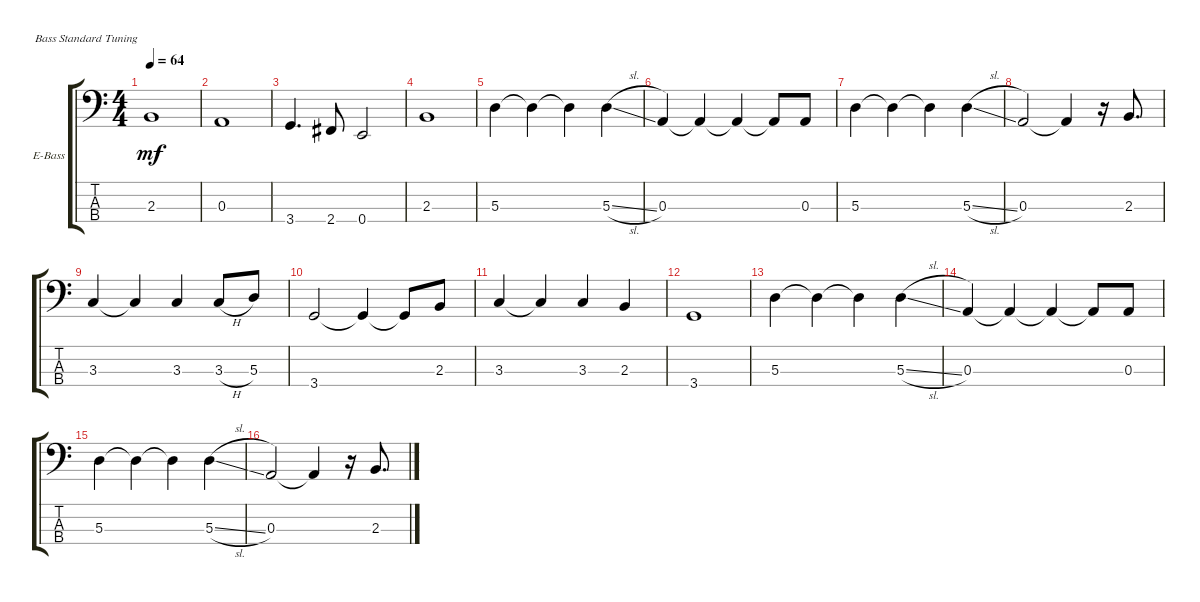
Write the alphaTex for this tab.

\defaultSystemsLayout 4
\bracketExtendMode groupsimilarinstruments
\firstSystemTrackNameOrientation horizontal
\otherSystemsTrackNameOrientation horizontal
\track ("Electric Bass" "E-Bass") {instrument electricbassfinger}
\staff {score tabs}
\tuning (G2 D2 A1 E1)
\ts (4 4)
\tempo 64
\clef f4
\ks c
2.3.1{dy mf} |
0.3.1 |
3.4.4{d} 2.4.8 0.4.2 |
2.3.1 |
5.3.4 5.3{t}.4 5.3{t}.4 5.3{sl}.4 |
0.3.4 0.3{t}.4 0.3{t}.4 0.3{t}.8 0.3.8 |
5.3.4 5.3{t}.4 5.3{t}.4 5.3{sl}.4 |
0.3.2 0.3{t}.4 r.16 2.3.8{d} |
3.3.4 3.3{t}.4 3.3.4 3.3{h}.8 5.3.8 |
3.4.2 3.4{t}.4 3.4{t}.8 2.3.8 |
3.3.4 3.3{t}.4 3.3.4 2.3.4 |
3.4.1 |
5.3.4 5.3{t}.4 5.3{t}.4 5.3{sl}.4 |
0.3.4 0.3{t}.4 0.3{t}.4 0.3{t}.8 0.3.8 |
5.3.4 5.3{t}.4 5.3{t}.4 5.3{sl}.4 |
0.3.2 0.3{t}.4 r.16 2.3.8{d}
